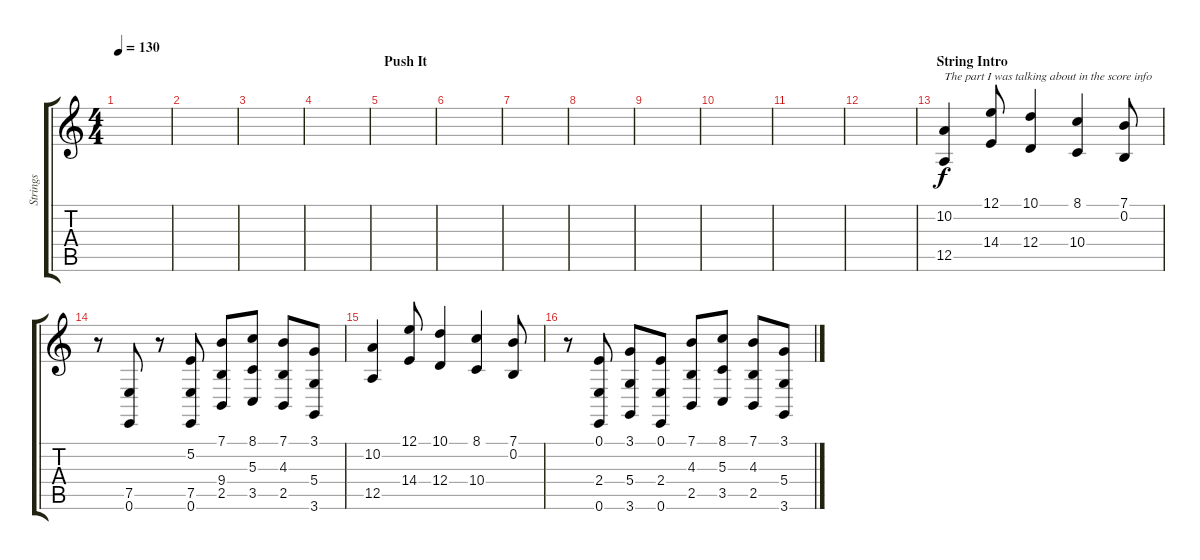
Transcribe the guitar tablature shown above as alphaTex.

\track ("Strings" "Strings") {instrument stringensemble1}
\staff {score tabs}
\tuning (E4 B3 G3 D3 A2 E2) {hide}
\ts (4 4)
\tempo 130
\clef g2
\ks c
|
|
|
|
\section ("" "Push It")
|
|
|
|
|
|
|
|
\section ("" "String Intro")
(10.2 12.5).4{txt "The part I was talking about in the score info"} (12.1 14.4).8 (10.1 12.4).4 (8.1 10.4).4 (7.1 0.2).8 |
r.8 (7.5 0.6).8 r.8 (5.2 7.5 0.6).8 (7.1 9.4 2.5).8 (8.1 5.3 3.5).8 (7.1 4.3 2.5).8 (3.1 5.4 3.6).8 |
(10.2 12.5).4 (12.1 14.4).8 (10.1 12.4).4 (8.1 10.4).4 (7.1 0.2).8 |
r.8 (0.1 2.4 0.6).8 (3.1 5.4 3.6).8 (0.1 2.4 0.6).8 (7.1 4.3 2.5).8 (8.1 5.3 3.5).8 (7.1 4.3 2.5).8 (3.1 5.4 3.6).8
